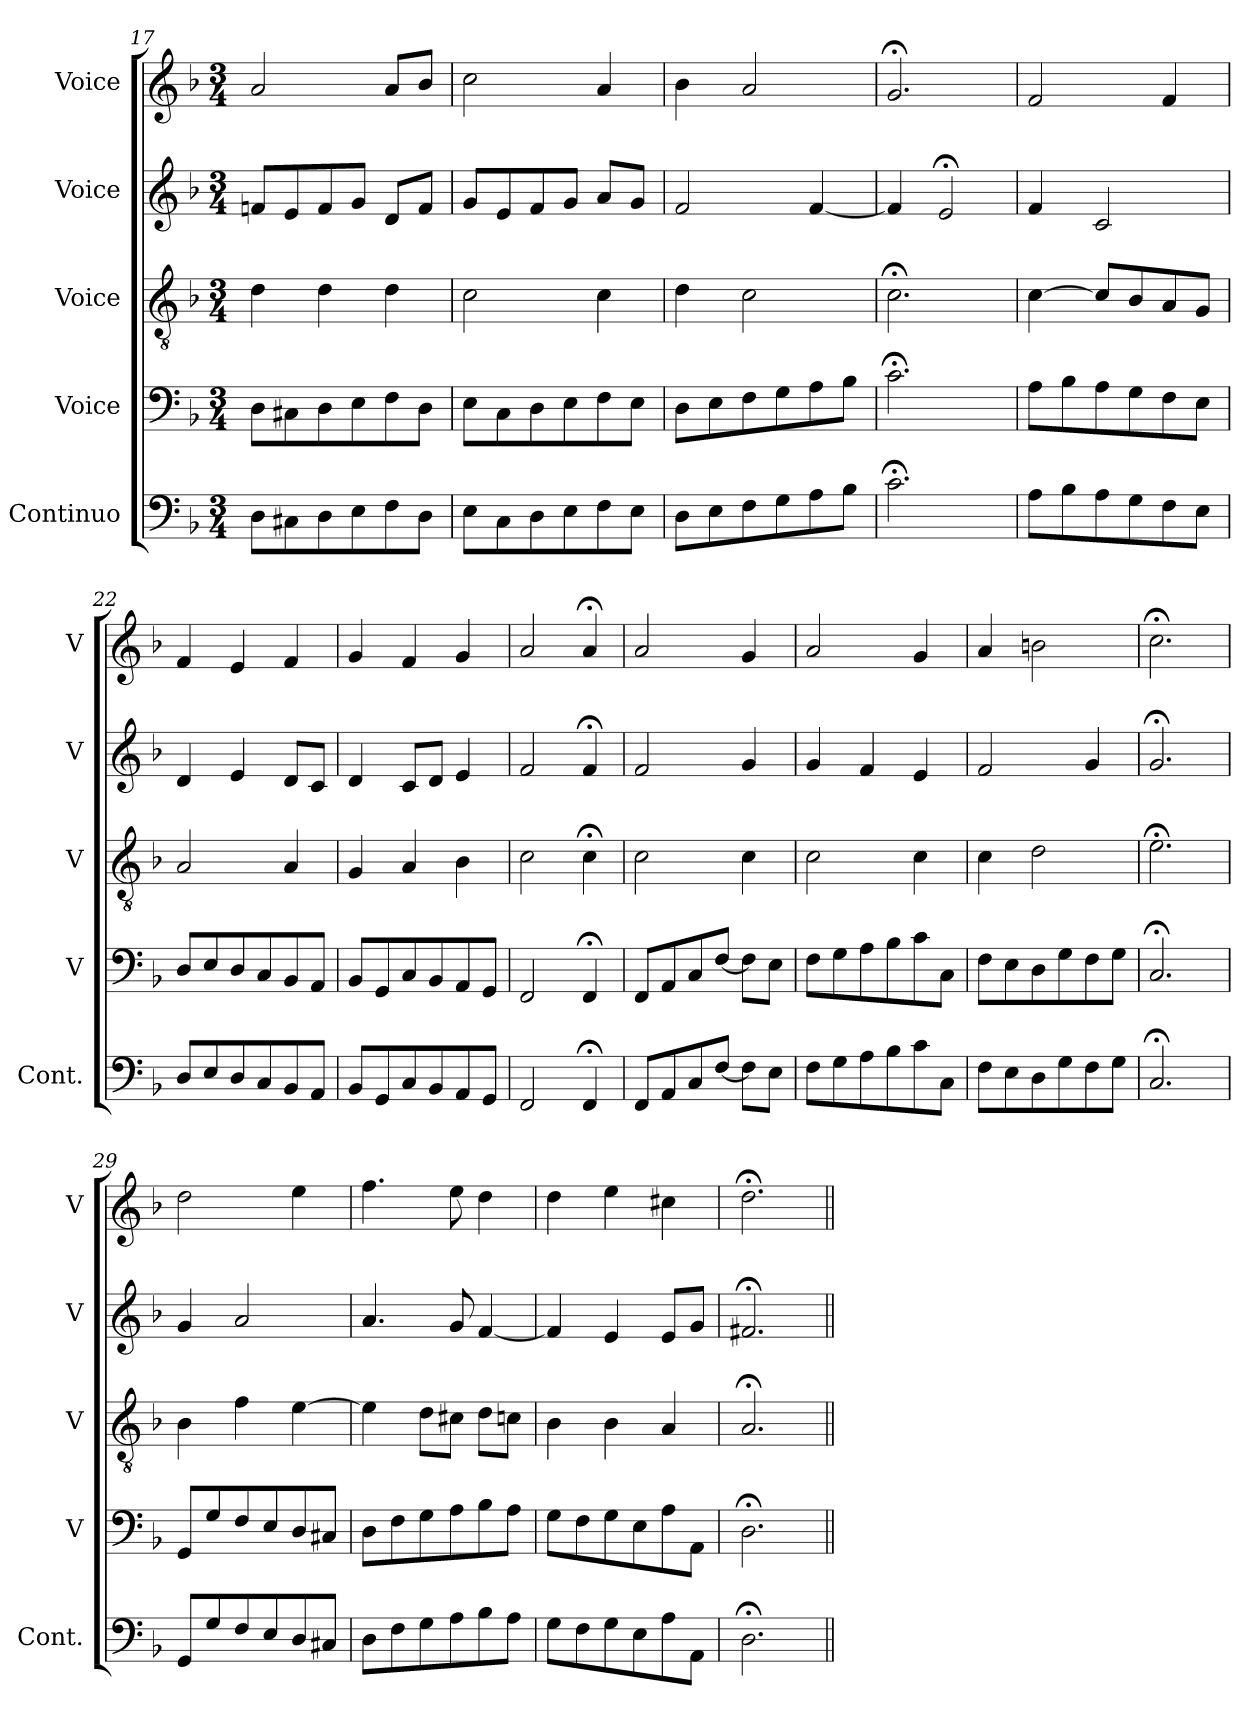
**kern	**kern	**kern	**kern	**kern
*part5	*part4	*part3	*part2	*part1
*staff5	*staff4	*staff3	*staff2	*staff1
*I"Continuo	*I"Voice	*I"Voice	*I"Voice	*I"Voice
*I'Cont.	*I'V	*I'V	*I'V	*I'V
*clefF4	*clefF4	*clefGv2	*clefG2	*clefG2
*ITrd7c12	*	*	*	*
*k[b-]	*k[b-]	*k[b-]	*k[b-]	*k[b-]
*M3/4	*M3/4	*M3/4	*M3/4	*M3/4
=17	=17	=17	=17	=17
8DD\L	8D\L	4d\	8fn/L	2a/
8CC#X\	8C#X\	.	8e/	.
8DD\	8D\	4d\	8f/	.
8EE\	8E\	.	8g/J	.
8FF\	8F\	4d\	8d/L	8a/L
8DD\J	8D\J	.	8f/J	8b-/J
=18	=18	=18	=18	=18
8EE\L	8E\L	2c\	8g/L	2cc\
8CC\	8C\	.	8e/	.
8DD\	8D\	.	8f/	.
8EE\	8E\	.	8g/J	.
8FF\	8F\	4c\	8a/L	4a/
8EE\J	8E\J	.	8g/J	.
=19	=19	=19	=19	=19
8DD\L	8D\L	4d\	2f/	4b-\
8EE\	8E\	.	.	.
8FF\	8F\	2c\	.	2a/
8GG\	8G\	.	.	.
8AA\	8A\	.	[4f/	.
8BB-\J	8B-\J	.	.	.
=20	=20	=20	=20	=20
2.C;<\	2.c;<\	2.c;<\	4f/]	2.g;</
.	.	.	2e;</	.
!!LO:LB:g=z
=21	=21	=21	=21	=21
8AA\L	8A\L	[4c\	4f/	2f/
8BB-\	8B-\	.	.	.
8AA\	8A\	8c/L]	2c/	.
8GG\	8G\	8B-/	.	.
8FF\	8F\	8A/	.	4f/
8EE\J	8E\J	8G/J	.	.
=22	=22	=22	=22	=22
8DD/L	8D/L	2A/	4d/	4f/
8EE/	8E/	.	.	.
8DD/	8D/	.	4e/	4e/
8CC/	8C/	.	.	.
8BBB-/	8BB-/	4A/	8d/L	4f/
8AAA/J	8AA/J	.	8c/J	.
=23	=23	=23	=23	=23
8BBB-/L	8BB-/L	4G/	4d/	4g/
8GGG/	8GG/	.	.	.
8CC/	8C/	4A/	8c/L	4f/
8BBB-/	8BB-/	.	8d/J	.
8AAA/	8AA/	4B-\	4e/	4g/
8GGG/J	8GG/J	.	.	.
=24	=24	=24	=24	=24
2FFF/	2FF/	2c\	2f/	2a/
4FFF;</	4FF;</	4c;<\	4f;</	4a;</
=25	=25	=25	=25	=25
8FFF/L	8FF/L	2c\	2f/	2a/
8AAA/	8AA/	.	.	.
8CC/	8C/	.	.	.
[8FF/J	[8F/J	.	.	.
8FF\L]	8F\L]	4c\	4g/	4g/
8EE\J	8E\J	.	.	.
=26	=26	=26	=26	=26
8FF\L	8F\L	2c\	4g/	2a/
8GG\	8G\	.	.	.
8AA\	8A\	.	4f/	.
8BB-\	8B-\	.	.	.
8C\	8c\	4c\	4e/	4g/
8CC\J	8C\J	.	.	.
=27	=27	=27	=27	=27
8FF\L	8F\L	4c\	2f/	4a/
8EE\	8E\	.	.	.
8DD\	8D\	2d\	.	2bn\
8GG\	8G\	.	.	.
8FF\	8F\	.	4g/	.
8GG\J	8G\J	.	.	.
=28	=28	=28	=28	=28
2.CC;</	2.C;</	2.e;<\	2.g;</	2.cc;<\
!!LO:PB:g=z
=29	=29	=29	=29	=29
8GGG/L	8GG/L	4B-\	4g/	2dd\
8GG/	8G/	.	.	.
8FF/	8F/	4f\	2a/	.
8EE/	8E/	.	.	.
8DD/	8D/	[4e\	.	4ee\
8CC#X/J	8C#X/J	.	.	.
=30	=30	=30	=30	=30
8DD\L	8D\L	4e\]	4.a/	4.ff\
8FF\	8F\	.	.	.
8GG\	8G\	8d\L	.	.
8AA\	8A\	8c#X\J	8g/	8ee\
8BB-\	8B-\	8d\L	[4f/	4dd\
8AA\J	8A\J	8cn\J	.	.
=31	=31	=31	=31	=31
8GG\L	8G\L	4B-\	4f/]	4dd\
8FF\	8F\	.	.	.
8GG\	8G\	4B-\	4e/	4ee\
8EE\	8E\	.	.	.
8AA\	8A\	4A/	8e/L	4cc#X\
8AAA\J	8AA\J	.	8g/J	.
=32	=32	=32	=32	=32
2.DD;<\	2.D;<\	2.A;</	2.f#X;</	2.dd;<\
=||	=||	=||	=||	=||
*-	*-	*-	*-	*-
